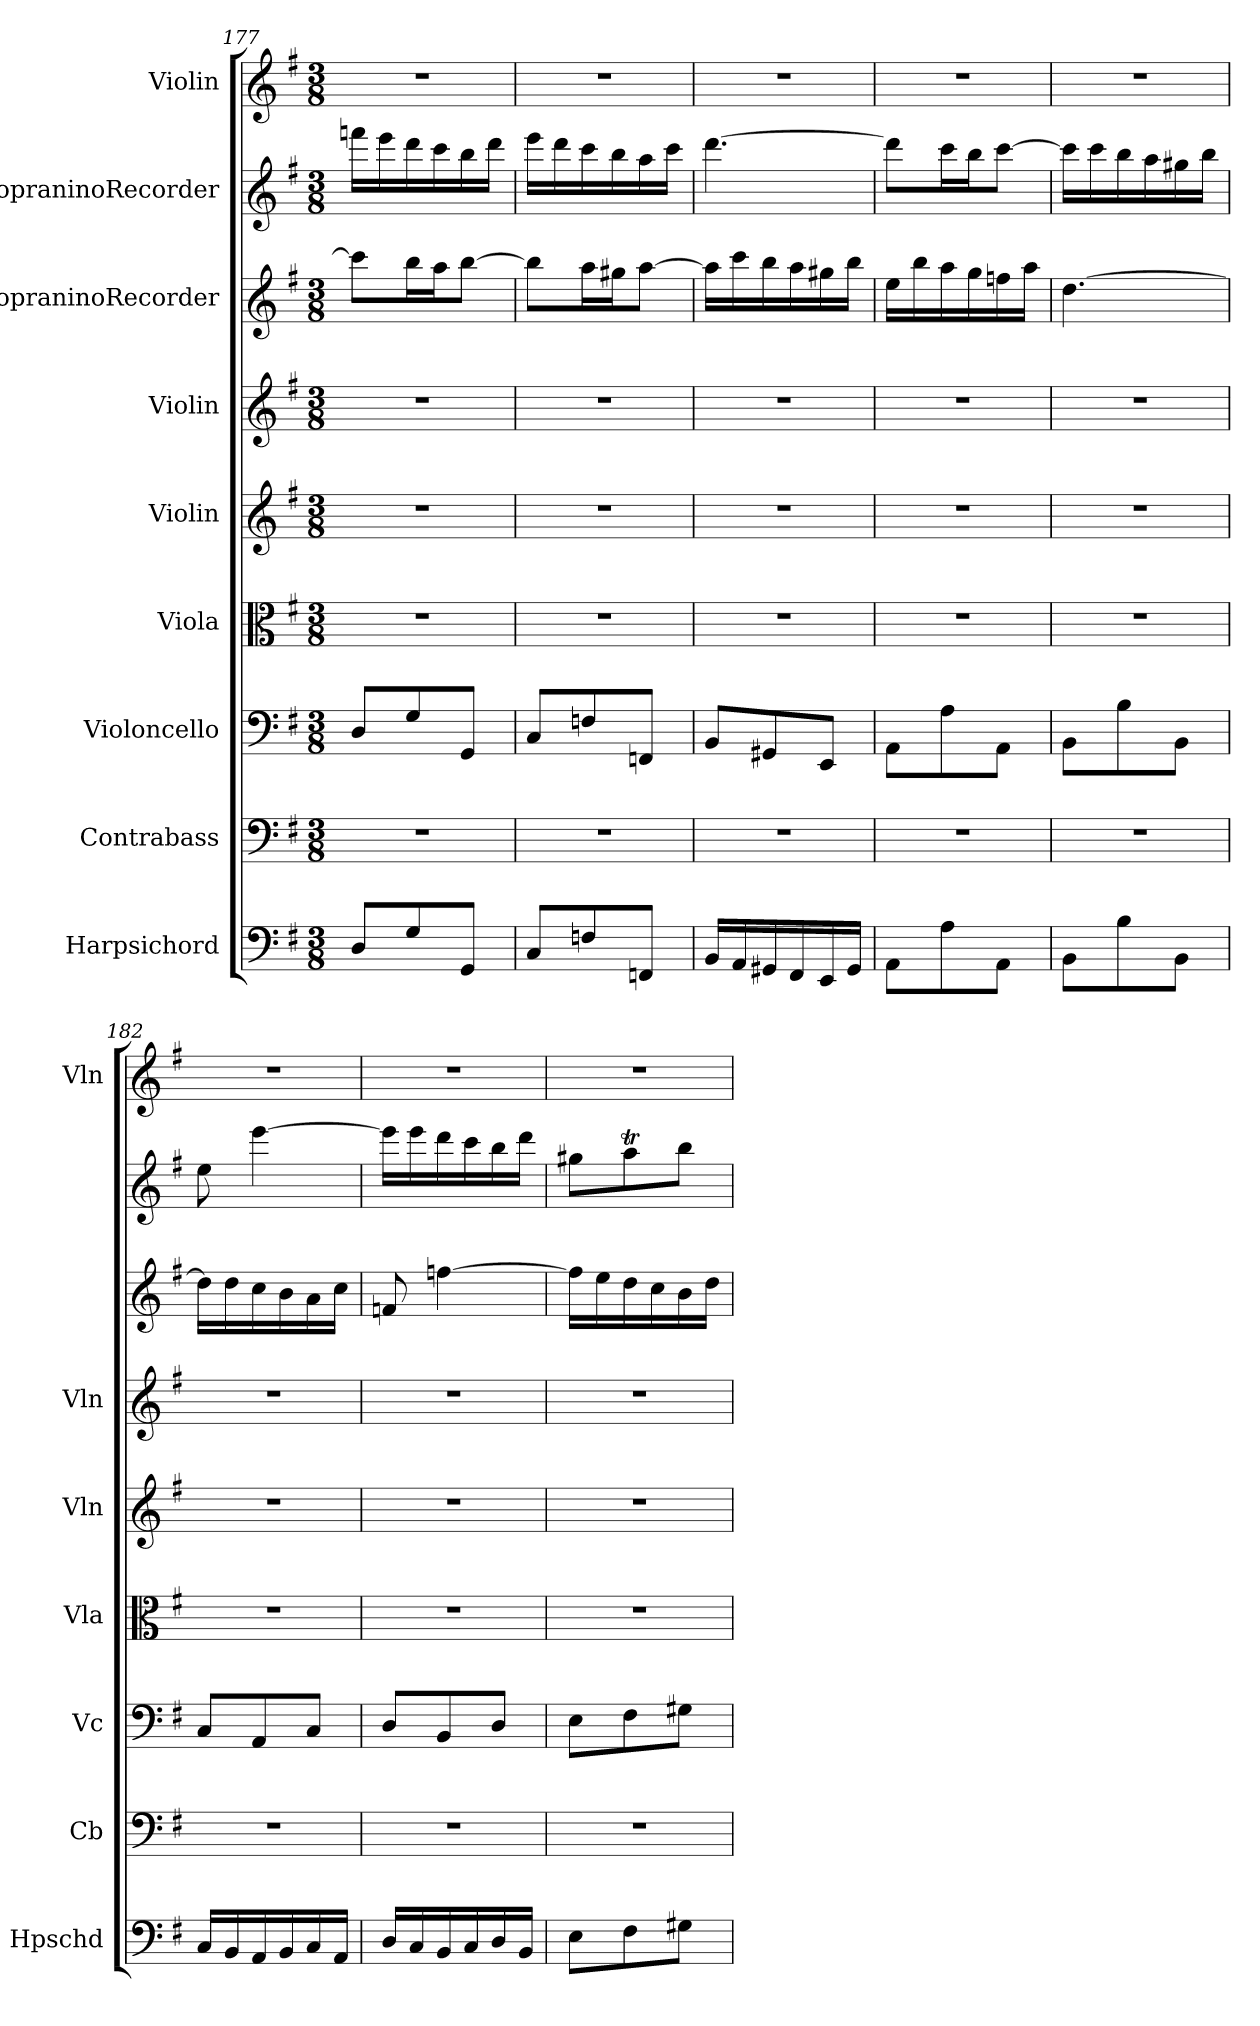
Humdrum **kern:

**kern	**kern	**kern	**kern	**kern	**kern	**kern	**kern	**kern
*part9	*part8	*part7	*part6	*part5	*part4	*part3	*part2	*part1
*staff9	*staff8	*staff7	*staff6	*staff5	*staff4	*staff3	*staff2	*staff1
*I"Harpsichord	*I"Contrabass	*I"Violoncello	*I"Viola	*I"Violin	*I"Violin	*I"SopraninoRecorder	*I"SopraninoRecorder	*I"Violin
*I'Hpschd	*I'Cb	*I'Vc	*I'Vla	*I'Vln	*I'Vln	*	*	*I'Vln
*clefF4	*clefF4	*clefF4	*clefC3	*clefG2	*clefG2	*clefG2	*clefG2	*clefG2
*k[f#]	*k[f#]	*k[f#]	*k[f#]	*k[f#]	*k[f#]	*k[f#]	*k[f#]	*k[f#]
*G:	*G:	*G:	*G:	*G:	*G:	*G:	*G:	*G:
*M3/8	*M3/8	*M3/8	*M3/8	*M3/8	*M3/8	*M3/8	*M3/8	*M3/8
=177	=177	=177	=177	=177	=177	=177	=177	=177
8D/L	4.r	8D/L	4.r	4.r	4.r	8ccc\L]	16fffn\LL	4.r
.	.	.	.	.	.	.	16eee\	.
8G/	.	8G/	.	.	.	16bb\L	16ddd\	.
.	.	.	.	.	.	16aa\J	16ccc\	.
8GG/J	.	8GG/J	.	.	.	[8bb\J	16bb\	.
.	.	.	.	.	.	.	16ddd\JJ	.
=178	=178	=178	=178	=178	=178	=178	=178	=178
8C/L	4.r	8C/L	4.r	4.r	4.r	8bb\L]	16eee\LL	4.r
.	.	.	.	.	.	.	16ddd\	.
8Fn/	.	8Fn/	.	.	.	16aa\L	16ccc\	.
.	.	.	.	.	.	16gg#X\J	16bb\	.
8FFn/J	.	8FFn/J	.	.	.	[8aa\J	16aa\	.
.	.	.	.	.	.	.	16ccc\JJ	.
=179	=179	=179	=179	=179	=179	=179	=179	=179
16BB/LL	4.r	8BB/L	4.r	4.r	4.r	16aa\LL]	[4.ddd\	4.r
16AA/	.	.	.	.	.	16ccc\	.	.
16GG#X/	.	8GG#X/	.	.	.	16bb\	.	.
16FF#/	.	.	.	.	.	16aa\	.	.
16EE/	.	8EE/J	.	.	.	16gg#X\	.	.
16GG#/JJ	.	.	.	.	.	16bb\JJ	.	.
=180	=180	=180	=180	=180	=180	=180	=180	=180
8AA\L	4.r	8AA\L	4.r	4.r	4.r	16ee\LL	8ddd\L]	4.r
.	.	.	.	.	.	16bb\	.	.
8A\	.	8A\	.	.	.	16aa\	16ccc\L	.
.	.	.	.	.	.	16gg\	16bb\J	.
8AA\J	.	8AA\J	.	.	.	16ffn\	[8ccc\J	.
.	.	.	.	.	.	16aa\JJ	.	.
=181	=181	=181	=181	=181	=181	=181	=181	=181
8BB\L	4.r	8BB\L	4.r	4.r	4.r	[4.dd\	16ccc\LL]	4.r
.	.	.	.	.	.	.	16ccc\	.
8B\	.	8B\	.	.	.	.	16bb\	.
.	.	.	.	.	.	.	16aa\	.
8BB\J	.	8BB\J	.	.	.	.	16gg#X\	.
.	.	.	.	.	.	.	16bb\JJ	.
=182	=182	=182	=182	=182	=182	=182	=182	=182
16C/LL	4.r	8C/L	4.r	4.r	4.r	16dd\LL]	8ee\	4.r
16BB/	.	.	.	.	.	16dd\	.	.
16AA/	.	8AA/	.	.	.	16cc\	[4eee\	.
16BB/	.	.	.	.	.	16b\	.	.
16C/	.	8C/J	.	.	.	16a\	.	.
16AA/JJ	.	.	.	.	.	16cc\JJ	.	.
=183	=183	=183	=183	=183	=183	=183	=183	=183
16D/LL	4.r	8D/L	4.r	4.r	4.r	8fn/	16eee\LL]	4.r
16C/	.	.	.	.	.	.	16eee\	.
16BB/	.	8BB/	.	.	.	[4ffn\	16ddd\	.
16C/	.	.	.	.	.	.	16ccc\	.
16D/	.	8D/J	.	.	.	.	16bb\	.
16BB/JJ	.	.	.	.	.	.	16ddd\JJ	.
=184	=184	=184	=184	=184	=184	=184	=184	=184
8E\L	4.r	8E\L	4.r	4.r	4.r	16ff\LL]	8gg#X\L	4.r
.	.	.	.	.	.	16ee\	.	.
8F#\	.	8F#\	.	.	.	16dd\	8aaT\	.
.	.	.	.	.	.	16cc\	.	.
8G#X\J	.	8G#X\J	.	.	.	16b\	8bb\J	.
.	.	.	.	.	.	16dd\JJ	.	.
=	=	=	=	=	=	=	=	=
*-	*-	*-	*-	*-	*-	*-	*-	*-
